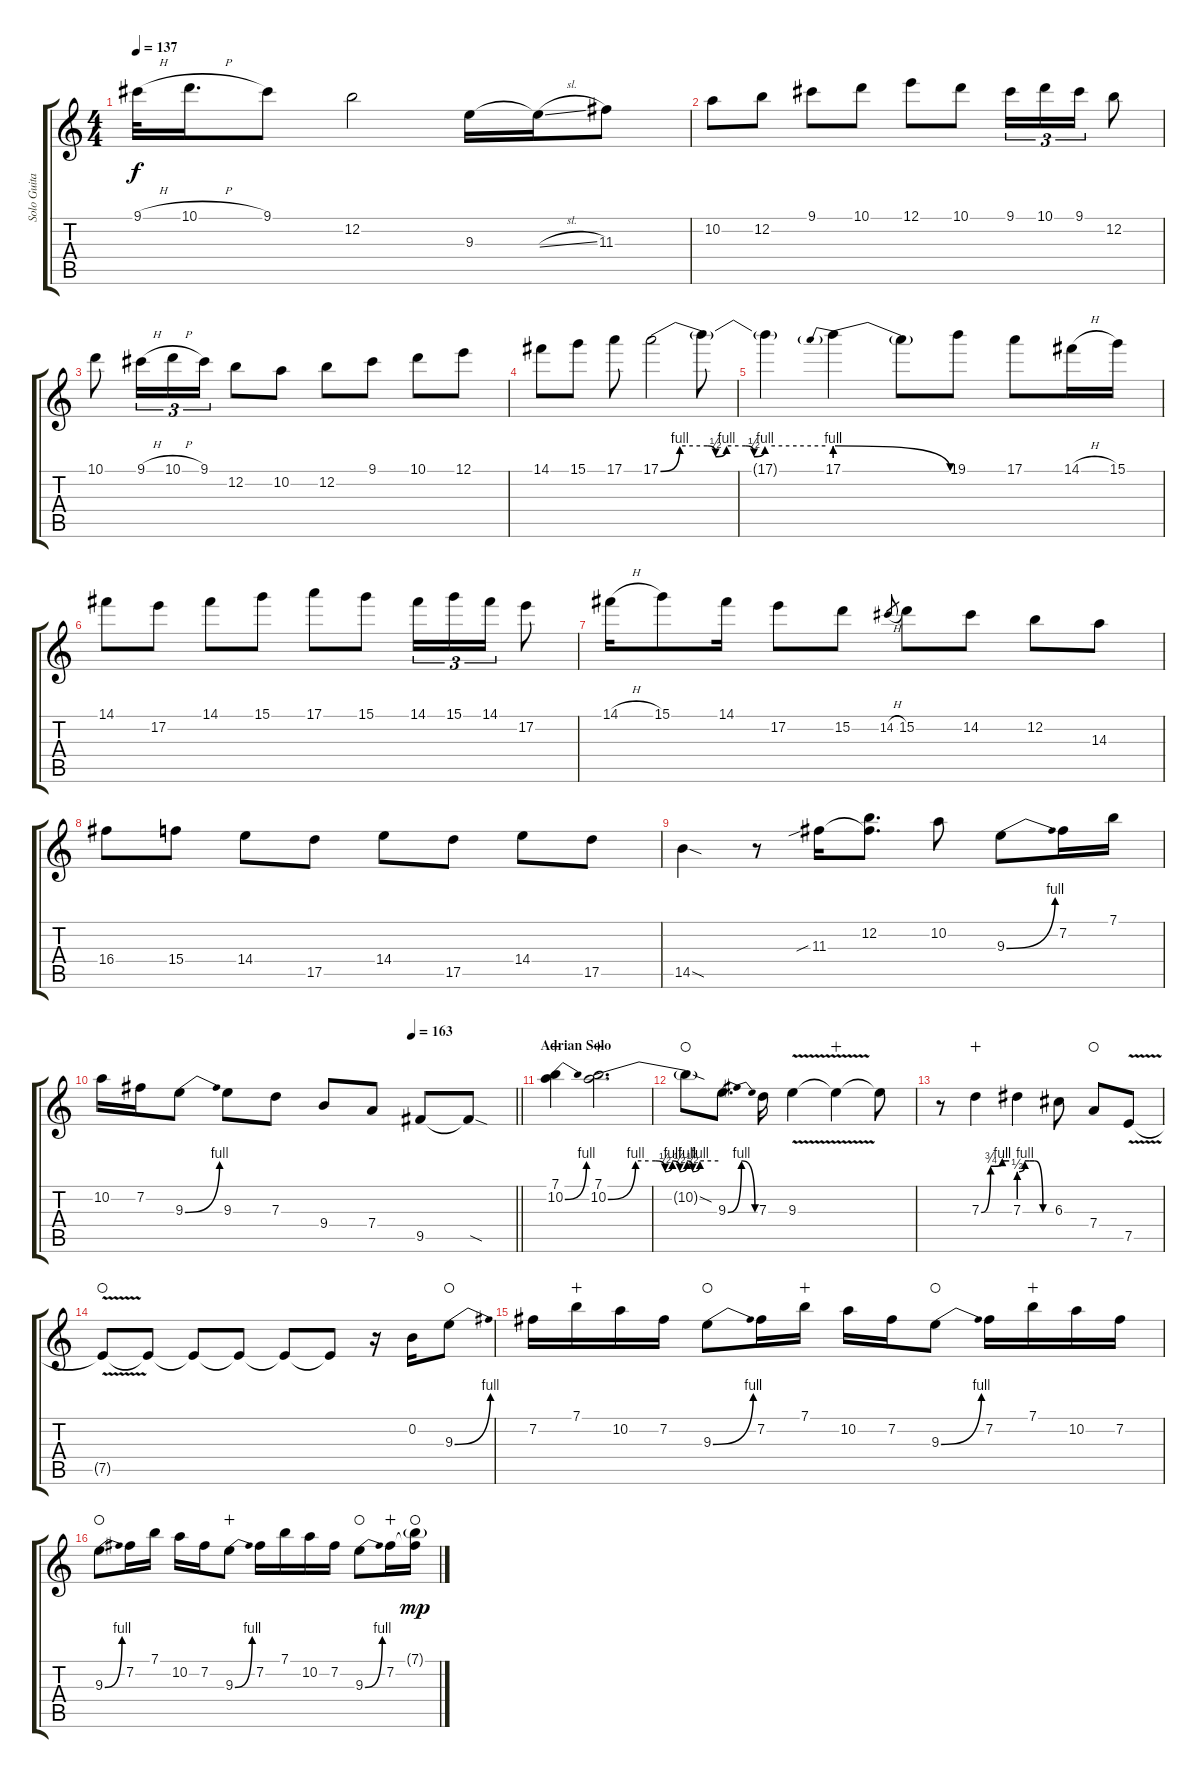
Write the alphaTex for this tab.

\track ("Solo Guitar/Adrian Smith, Dave Murray" "Solo Guita") {instrument distortionguitar}
\staff {score tabs}
\tuning (E4 B3 G3 D3 A2 E2) {hide}
\ts (4 4)
\tempo 137
\clef g2
\ks c
9.1{h}.32{dy f} 10.1{h}.16{d} 9.1.8 12.2.2 9.3.16 9.3{sl t}.16 11.3.8 |
10.2.8 12.2.8 9.1.8 10.1.8 12.1.8 10.1.8 9.1.16{tu (3 2)} 10.1.16{tu (3 2)} 9.1.16{tu (3 2)} 12.2.8 |
10.1.8 9.1{h}.16{tu (3 2)} 10.1{h}.16{tu (3 2)} 9.1.16{tu (3 2)} 12.2.8 10.2.8 12.2.8 9.1.8 10.1.8 12.1.8 |
14.1.8 15.1.8 17.1.8 17.1{be (custom 0 0 7 4 17 4 20 2 24 4 31 4 34 2 38 4 60 4)}.2 17.1{t}.8 |
17.1{t}.4 17.1{be (prebendrelease 0 4 60 0)}.4 17.1{t}.8 19.1.8 17.1.8 14.1{h}.16 15.1.16 |
14.1.8 17.2.8 14.1.8 15.1.8 17.1.8 15.1.8 14.1.16{tu (3 2)} 15.1.16{tu (3 2)} 14.1.16{tu (3 2)} 17.2.8 |
14.1{h}.16 15.1.8 14.1.16 17.2.8 15.2.8 14.2{h}.8{gr} 15.2.8 14.2.8 12.2.8 14.3.8 |
16.4.8 15.4.8 14.4.8 17.5.8 14.4.8 17.5.8 14.4.8 17.5.8 |
14.5{sod}.4 r.8 11.3{sib}.16 (12.2 11.3{t}).8{d} 10.2.8 9.3{be (bend 0 0 60 4)}.8 7.2.16 7.1.16 |
\tempo (163 0.75)
\barLineRight lightlight
10.2.16 7.2.16 9.3{be (bend 0 0 60 4)}.8 9.3.8 7.3.8 9.4.8 7.4.8 9.5.8 9.5{sod t}.8 |
\section ("" "Adrian Solo")
(7.1 10.2{be (bend 0 0 60 4)}).4{wahc} (7.1 10.2{be (custom 0 0 15 4 26 4 31 2 35 4 39 2 43 4 46 2 50 4 60 4)}).2{d wahc} |
10.2{sod t}.8{waho} 9.3{be (bendrelease 0 0 30 4 30 4 60 0)}.8{d} 7.3.16 9.3{v}.4 9.3{t}.4{wahc} 9.3{t}.8 |
r.8 7.3{be (custom 0 0 20 3 45 4 60 4)}.4{wahc} 7.3{be (custom 0 2 11 4 20 4 29 4 45 0 60 0)}.4 6.3.8 7.4.8{waho} 7.5{v}.8 |
7.5{t}.8{waho} 7.5{t}.8 7.5{t}.8 7.5{t}.8 7.5{t}.8 7.5{t}.8 r.16 0.2.16 9.3{be (bend 0 0 60 4)}.8{waho} |
7.2.16 7.1.16{wahc} 10.2.16 7.2.16 9.3{be (bend 0 0 60 4)}.8{waho} 7.2.16 7.1.16{wahc} 10.2.16 7.2.16 9.3{be (bend 0 0 60 4)}.8{waho} 7.2.16 7.1.16{wahc} 10.2.16 7.2.16 |
9.3{be (bend 0 0 60 4)}.8{waho} 7.2.16 7.1.16 10.2.16 7.2.16 9.3{be (bend 0 0 60 4)}.8{wahc} 7.2.16 7.1.16 10.2.16 7.2.16 9.3{be (bend 0 0 60 4)}.8{waho} 7.2.16{wahc} (7.1{g} 7.2{t}).16{dy mp waho}
